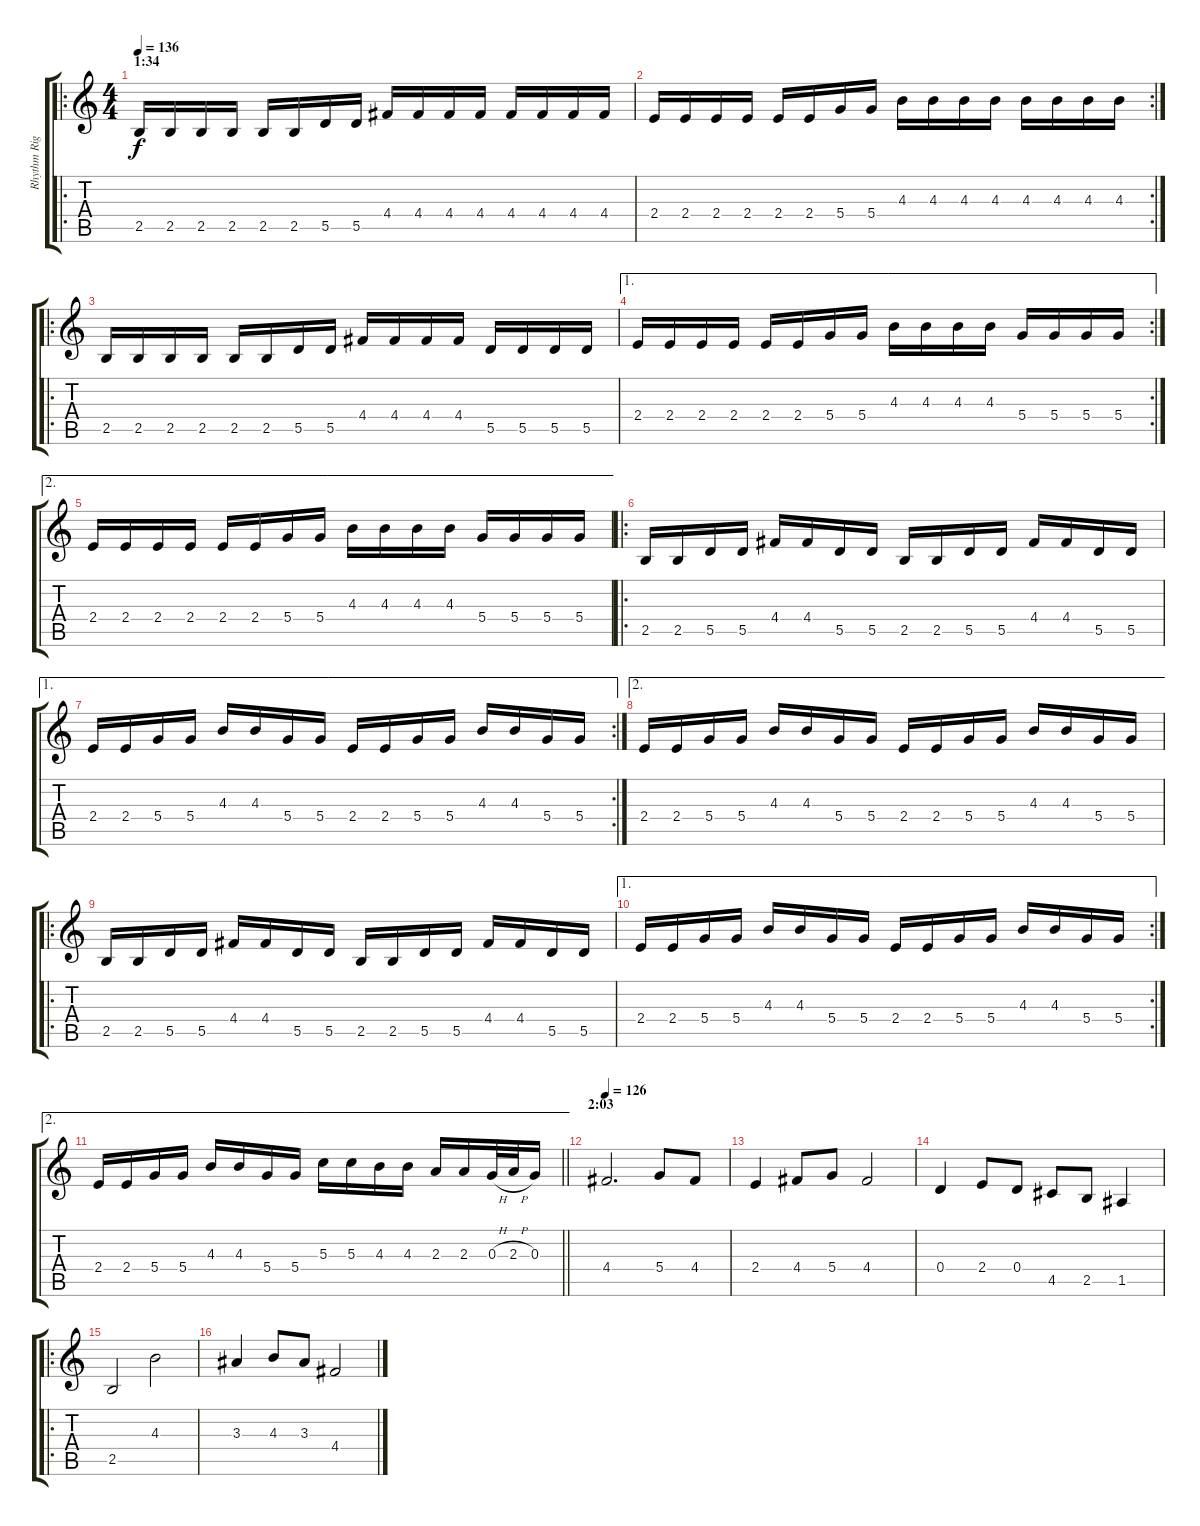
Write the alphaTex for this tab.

\track ("Rhythm Right" "Rhythm Rig") {instrument overdrivenguitar}
\staff {score tabs}
\tuning (E4 B3 G3 D3 A2 E2) {hide}
\ro
\ts (4 4)
\section ("" "1:34")
\tempo 136
\clef g2
\ks c
2.5.16{dy f} 2.5.16 2.5.16 2.5.16 2.5.16 2.5.16 5.5.16 5.5.16 4.4.16 4.4.16 4.4.16 4.4.16 4.4.16 4.4.16 4.4.16 4.4.16 |
\rc 2
2.4.16 2.4.16 2.4.16 2.4.16 2.4.16 2.4.16 5.4.16 5.4.16 4.3.16 4.3.16 4.3.16 4.3.16 4.3.16 4.3.16 4.3.16 4.3.16 |
\ro
2.5.16 2.5.16 2.5.16 2.5.16 2.5.16 2.5.16 5.5.16 5.5.16 4.4.16 4.4.16 4.4.16 4.4.16 5.5.16 5.5.16 5.5.16 5.5.16 |
\ae 1
\rc 2
2.4.16 2.4.16 2.4.16 2.4.16 2.4.16 2.4.16 5.4.16 5.4.16 4.3.16 4.3.16 4.3.16 4.3.16 5.4.16 5.4.16 5.4.16 5.4.16 |
\ae 2
2.4.16 2.4.16 2.4.16 2.4.16 2.4.16 2.4.16 5.4.16 5.4.16 4.3.16 4.3.16 4.3.16 4.3.16 5.4.16 5.4.16 5.4.16 5.4.16 |
\ro
2.5.16 2.5.16 5.5.16 5.5.16 4.4.16 4.4.16 5.5.16 5.5.16 2.5.16 2.5.16 5.5.16 5.5.16 4.4.16 4.4.16 5.5.16 5.5.16 |
\ae 1
\rc 2
2.4.16 2.4.16 5.4.16 5.4.16 4.3.16 4.3.16 5.4.16 5.4.16 2.4.16 2.4.16 5.4.16 5.4.16 4.3.16 4.3.16 5.4.16 5.4.16 |
\ae 2
2.4.16 2.4.16 5.4.16 5.4.16 4.3.16 4.3.16 5.4.16 5.4.16 2.4.16 2.4.16 5.4.16 5.4.16 4.3.16 4.3.16 5.4.16 5.4.16 |
\ro
2.5.16 2.5.16 5.5.16 5.5.16 4.4.16 4.4.16 5.5.16 5.5.16 2.5.16 2.5.16 5.5.16 5.5.16 4.4.16 4.4.16 5.5.16 5.5.16 |
\ae 1
\rc 2
2.4.16 2.4.16 5.4.16 5.4.16 4.3.16 4.3.16 5.4.16 5.4.16 2.4.16 2.4.16 5.4.16 5.4.16 4.3.16 4.3.16 5.4.16 5.4.16 |
\ae 2
\barLineRight lightlight
2.4.16 2.4.16 5.4.16 5.4.16 4.3.16 4.3.16 5.4.16 5.4.16 5.3.16 5.3.16 4.3.16 4.3.16 2.3.16 2.3.16 0.3{h}.32 2.3{h}.32 0.3.16 |
\section ("" "2:03")
\tempo 126
4.4.2{d} 5.4.8 4.4.8 |
2.4.4 4.4.8 5.4.8 4.4.2 |
0.4.4 2.4.8 0.4.8 4.5.8 2.5.8 1.5.4 |
\ro
2.5.2 4.3.2 |
3.3.4 4.3.8 3.3.8 4.4.2
